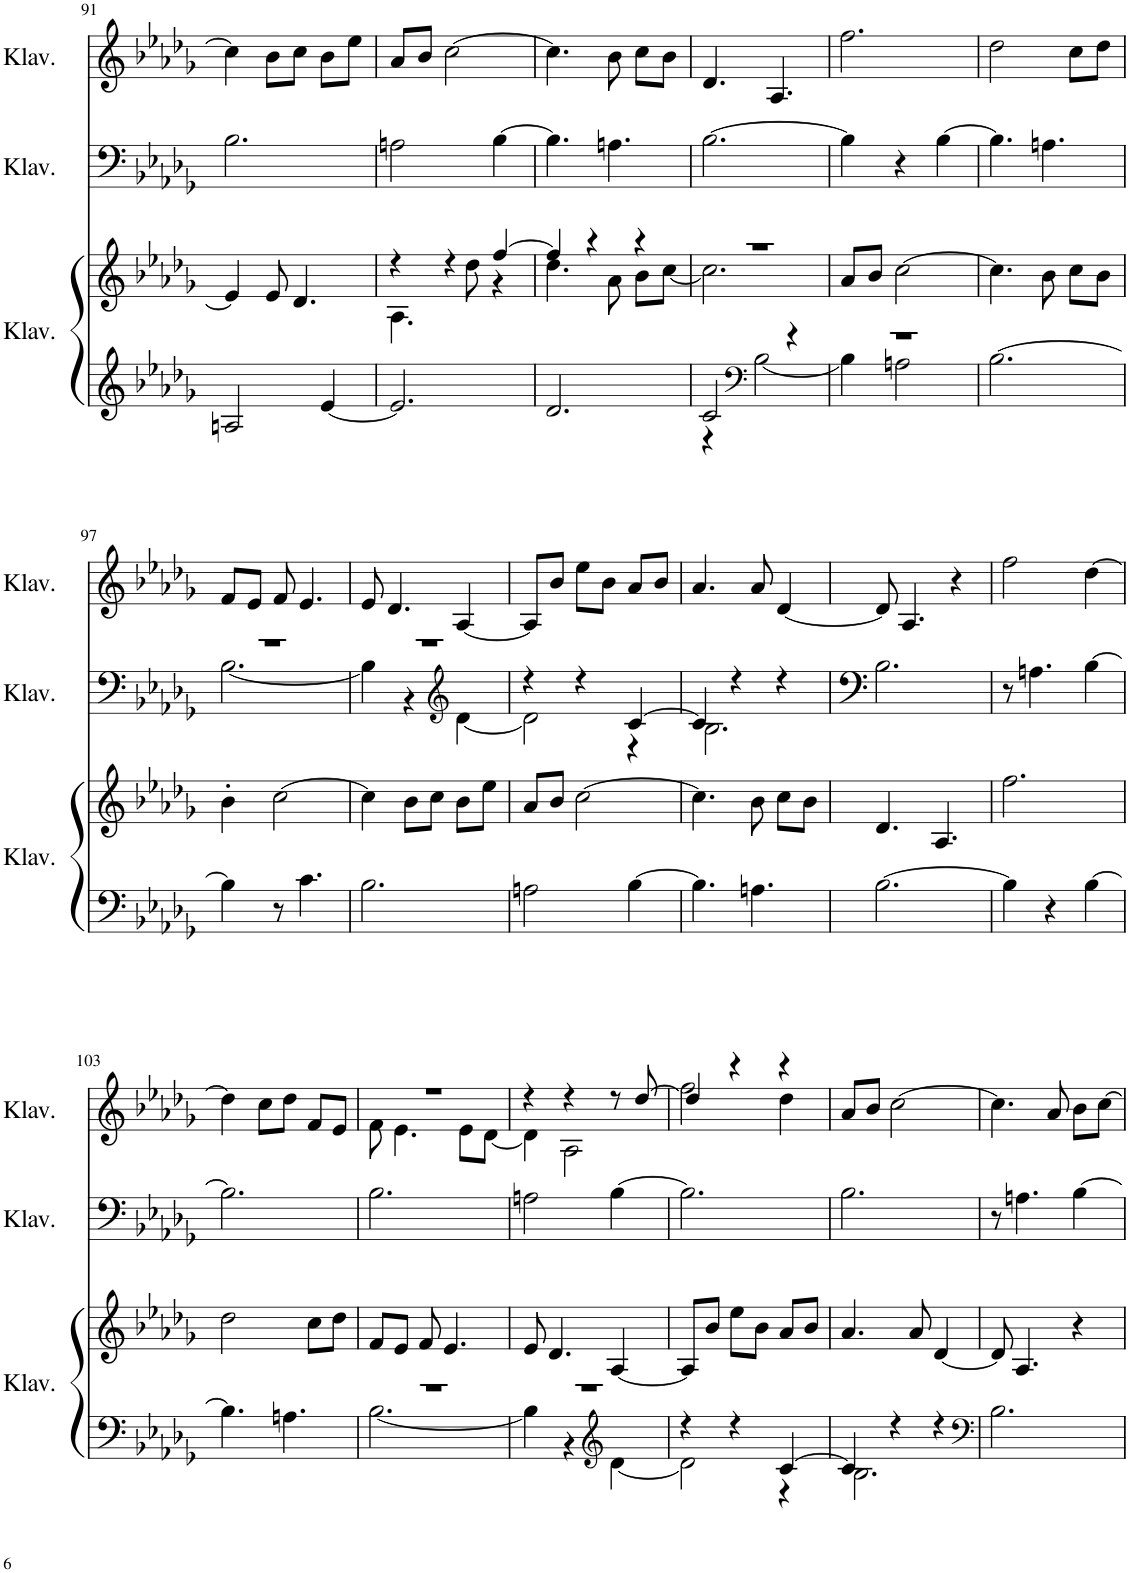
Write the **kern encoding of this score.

**kern	**kern	**kern	**kern
*part3	*part3	*part2	*part1
*staff4	*staff3	*staff2	*staff1
*I"Klavier	*	*I"Klavier	*I"Klavier
*I'Klav.	*	*I'Klav.	*I'Klav.
!!LO:PB:g=z
*clefG2	*clefG2	*clefF4	*clefG2
*k[b-e-a-d-g-]	*k[b-e-a-d-g-]	*k[b-e-a-d-g-]	*k[b-e-a-d-g-]
*M3/4	*M3/4	*M3/4	*M3/4
=91	=91	=91	=91
2An/	4e-/]	2.B-\	4cc\]
.	8e-/	.	8b-\L
.	4.d-/	.	8cc\J
[4e-/	.	.	8b-\L
.	.	.	8ee-\J
=92	=92	=92	=92
*	*^	*	*
2.e-/]	4r	4.A-\	2An\	8a-/L
.	.	.	.	8b-/J
.	4r	.	.	[2cc\
.	.	8dd-\	.	.
.	[4ff/	4r	[4B-\	.
=93	=93	=93	=93	=93
2.d-/	4ff/]	4.dd-\	4.B-\]	4.cc\]
.	4r	.	.	.
.	.	8a-\	4.An\	8b-\
.	4r	8b-\L	.	8cc\L
.	.	[8cc\J	.	8b-\J
=94	=94	=94	=94	=94
*^	*	*	*	*
2c/	4r	2.r	2.cc\]	[2.B-\	4.d-/
*clefF4	*	*	*	*	*
.	[2B-\	.	.	.	.
.	.	.	.	.	4.A-/
4r	.	.	.	.	.
*	*	*v	*v	*	*
=95	=95	=95	=95	=95
2.r	4B-\]	8a-/L	4B-\]	2.ff\
.	.	8b-/J	.	.
.	2An\	[2cc\	4r	.
.	.	.	[4B-\	.
*v	*v	*	*	*
=96	=96	=96	=96
[2.B-\	4.cc\]	4.B-\]	2dd-\
.	8b-\	4.An\	.
.	8cc\L	.	8cc\L
.	8b-\J	.	8dd-\J
!!LO:LB:g=z
=97	=97	=97	=97
*	*	*^	*
4B-\]	4b-'\	2.r	[2.B-\	8f/L
.	.	.	.	8e-/J
8r	[2cc\	.	.	8f/
4.c\	.	.	.	4.e-/
=98	=98	=98	=98	=98
2.B-\	4cc\]	2.r	4B-\]	8e-/
.	.	.	.	4.d-/
.	8b-\L	.	4r	.
.	8cc\J	.	.	.
*	*	*clefG2	*	*
.	8b-\L	.	[4d-\	[4A-/
.	8ee-\J	.	.	.
=99	=99	=99	=99	=99
2An\	8a-/L	4r	2d-\]	8A-/L]
.	8b-/J	.	.	8b-/J
.	[2cc\	4r	.	8ee-\L
.	.	.	.	8b-\J
[4B-\	.	[4c/	4r	8a-/L
.	.	.	.	8b-/J
=100	=100	=100	=100	=100
4.B-\]	4.cc\]	4c/]	2.B-\	4.a-/
.	.	4r	.	.
4.An\	8b-\	.	.	8a-/
.	8cc\L	4r	.	[4d-/
.	8b-\J	.	.	.
*	*	*v	*v	*
=101	=101	=101	=101
[2.B-\	4.d-/	2.B-\	8d-/]
.	.	.	4.A-/
.	4.A-/	.	.
.	.	.	4r
=102	=102	=102	=102
4B-\]	2.ff\	8r	2ff\
.	.	4.An\	.
4r	.	.	.
[4B-\	.	[4B-\	[4dd-\
!!LO:LB:g=z
=103	=103	=103	=103
4.B-\]	2dd-\	2.B-\]	4dd-\]
.	.	.	8cc\L
4.An\	.	.	8dd-\J
.	8cc\L	.	8f/L
.	8dd-\J	.	8e-/J
=104	=104	=104	=104
*^	*	*	*^
2.r	[2.B-\	8f/L	2.B-\	2.r	8f\
.	.	8e-/J	.	.	4.e-\
.	.	8f/	.	.	.
.	.	4.e-/	.	.	.
.	.	.	.	.	8e-\L
.	.	.	.	.	[8d-\J
=105	=105	=105	=105	=105	=105
2.r	4B-\]	8e-/	2An\	4r	4d-\]
.	.	4.d-/	.	.	.
.	4r	.	.	4r	2A-\
*clefG2	*	*	*	*	*
.	[4d-\	[4A-/	[4B-\	8r	.
.	.	.	.	[8dd-/	.
=106	=106	=106	=106	=106	=106
4r	2d-\]	8A-/L]	2.B-\]	4dd-/]	2ff\
.	.	8b-/J	.	.	.
4r	.	8ee-\L	.	4r	.
.	.	8b-\J	.	.	.
[4c/	4r	8a-/L	.	4r	4dd-\
.	.	8b-/J	.	.	.
*	*	*	*	*v	*v
=107	=107	=107	=107	=107
4c/]	2.B-\	4.a-/	2.B-\	8a-/L
.	.	.	.	8b-/J
4r	.	.	.	[2cc\
.	.	8a-/	.	.
4r	.	[4d-/	.	.
*v	*v	*	*	*
=108	=108	=108	=108
*clefF4	*	*	*
2.B-\	8d-/]	8r	4.cc\]
.	4.A-/	4.An\	.
.	.	.	8a-/
.	4r	[4B-\	8b-\L
.	.	.	[8cc\J
=	=	=	=
*-	*-	*-	*-
